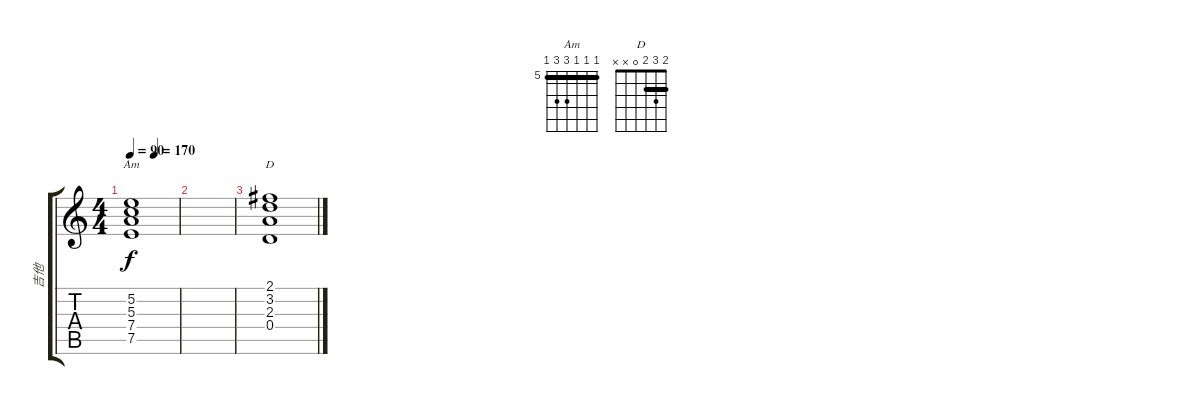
\track ("吉他" "吉他") {instrument overdrivenguitar}
\staff {score tabs}
\tuning (E4 B3 G3 D3 A2 E2) {hide}
\chord ("Am" 5 5 5 7 7 5) {firstfret 5 barre 5}
\chord ("D" 2 3 2 0 x x) {barre 2}
\ts (4 4)
\tempo 90
\tempo (170 0.5)
\clef g2
\ks c
(5.2 5.3 7.4 7.5).1{ch "Am" dy f} |
|
(2.1 3.2 2.3 0.4).1{ch "D"}
